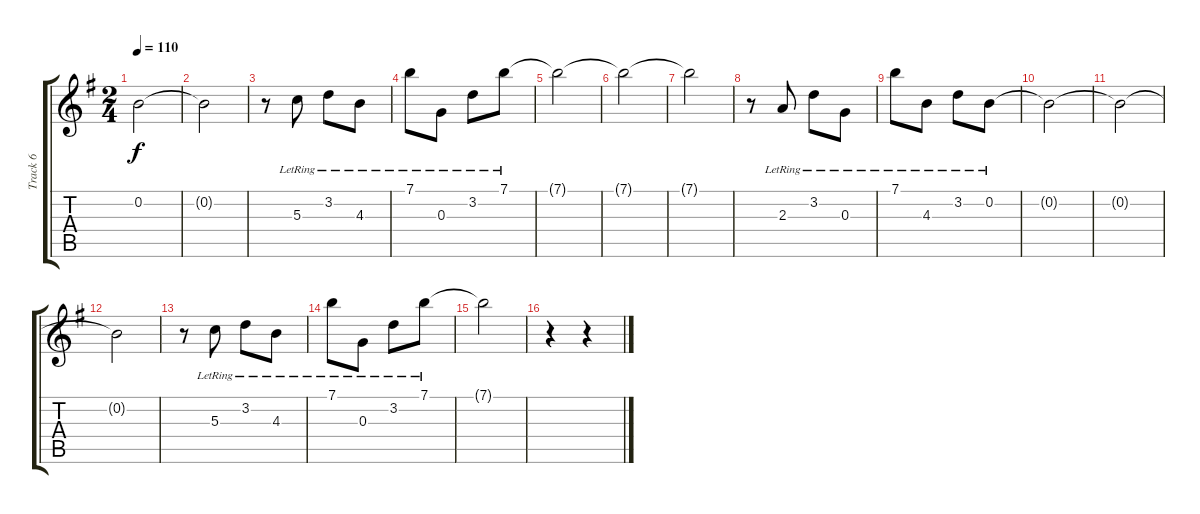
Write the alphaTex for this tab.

\track ("Track 6" "Track 6") {instrument acousticguitarnylon}
\staff {score tabs}
\tuning (E4 B3 G3 D3 A2 E2) {hide}
\ts (2 4)
\tempo 110
\clef g2
\ks g
0.2{t}.2{dy f} |
0.2{t}.2 |
r.8 5.3{lr}.8 3.2{lr}.8 4.3{lr}.8 |
7.1{lr}.8 0.3{lr}.8 3.2{lr}.8 7.1{lr}.8 |
7.1{t}.2 |
7.1{t}.2 |
7.1{t}.2 |
r.8 2.3{lr}.8 3.2{lr}.8 0.3{lr}.8 |
7.1{lr}.8 4.3{lr}.8 3.2{lr}.8 0.2{lr}.8 |
0.2{t}.2 |
0.2{t}.2 |
0.2{t}.2 |
r.8 5.3{lr}.8 3.2{lr}.8 4.3{lr}.8 |
7.1{lr}.8 0.3{lr}.8 3.2{lr}.8 7.1{lr}.8 |
7.1{t}.2 |
r.4 r.4
